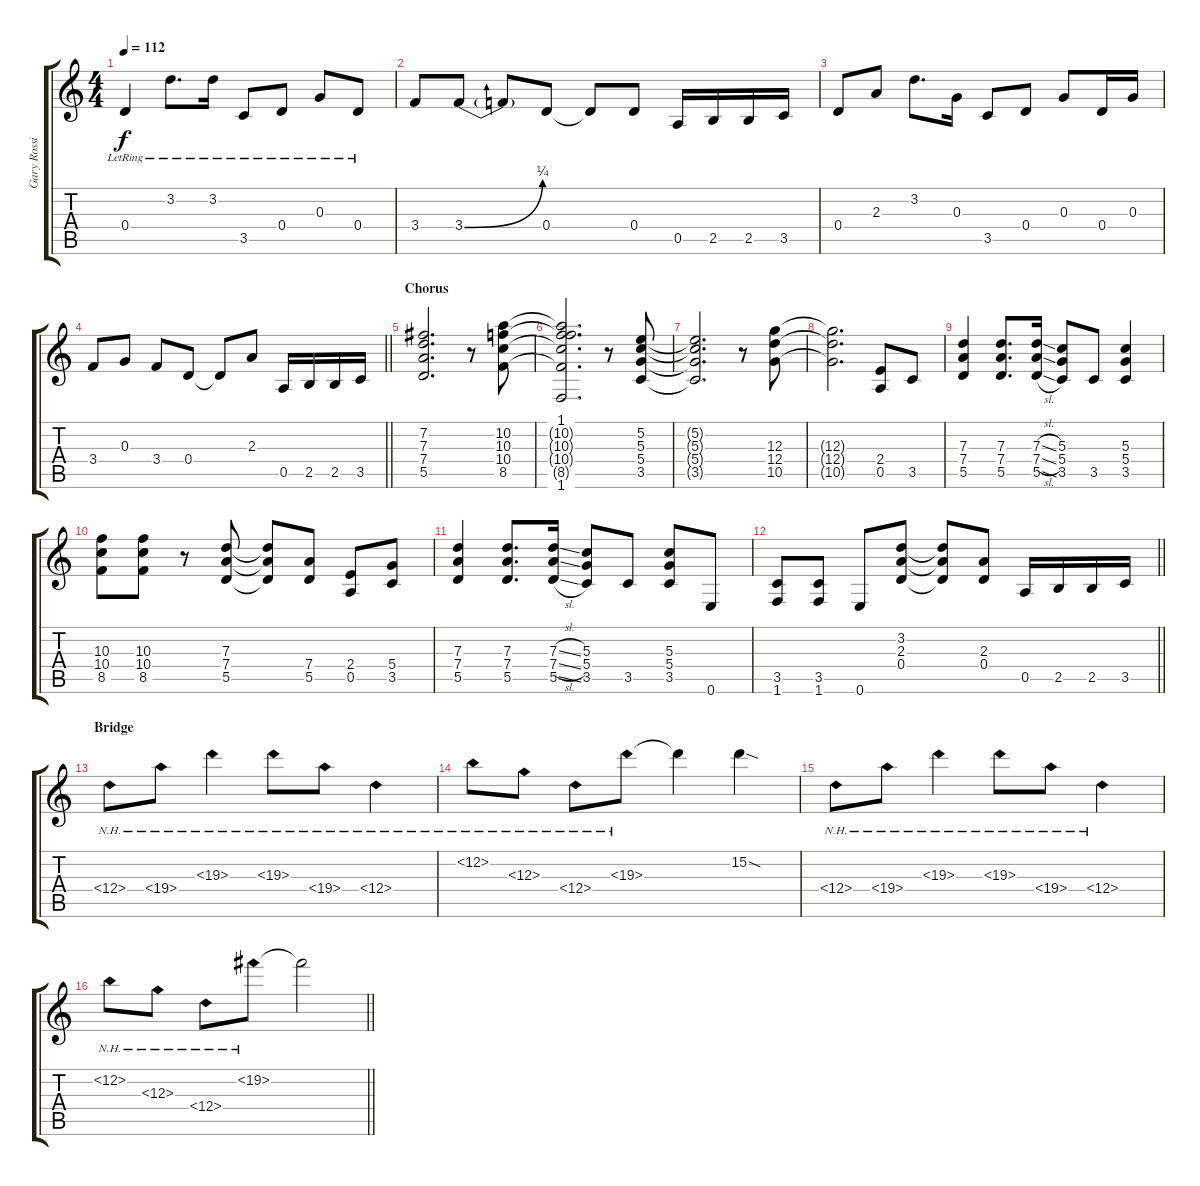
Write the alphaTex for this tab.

\track ("Gary Rossington" "Gary Rossi") {instrument overdrivenguitar}
\staff {score tabs}
\tuning (E4 B3 G3 D3 A2 E2) {hide}
\ts (4 4)
\tempo 112
\clef g2
\ks c
0.4{lr}.4{dy f} 3.2{lr}.8{d} 3.2{lr}.16 3.5{lr}.8 0.4{lr}.8 0.3{lr}.8 0.4{lr}.8 |
3.4.8 3.4{be (bend 0 0 60 1)}.8 3.4{t}.8 0.4.8 0.4{t}.8 0.4.8 0.5.16 2.5.16 2.5.16 3.5.16 |
0.4.8 2.3.8 3.2.8{d} 0.3.16 3.5.8 0.4.8 0.3.8 0.4.16 0.3.16 |
\barLineRight lightlight
3.4.8 0.3.8 3.4.8 0.4.8 0.4{t}.8 2.3.8 0.5.16 2.5.16 2.5.16 3.5.16 |
\section ("" "Chorus")
(7.2 7.3 7.4 5.5).2{d} r.8 (10.2 10.3 10.4 8.5).8 |
(1.1 10.2{t} 10.3{t} 10.4{t} 8.5{t} 1.6).2{d} r.8 (5.2 5.3 5.4 3.5).8 |
(5.2{t} 5.3{t} 5.4{t} 3.5{t}).2{d} r.8 (12.3 12.4 10.5).8 |
(12.3{t} 12.4{t} 10.5{t}).2{d} (2.4 0.5).8 3.5.8 |
(7.3 7.4 5.5).4 (7.3 7.4 5.5).8{d} (7.3{sl} 7.4{sl} 5.5{sl}).16 (5.3 5.4 3.5).8 3.5.8 (5.3 5.4 3.5).4 |
(10.3 10.4 8.5).8 (10.3 10.4 8.5).8 r.8 (7.3 7.4 5.5).8 (7.3{t} 7.4{t} 5.5{t}).8 (7.4 5.5).8 (2.4 0.5).8 (5.4 3.5).8 |
(7.3 7.4 5.5).4 (7.3 7.4 5.5).8{d} (7.3{sl} 7.4{sl} 5.5{sl}).16 (5.3 5.4 3.5).8 3.5.8 (5.3 5.4 3.5).8 0.6.8 |
\barLineRight lightlight
(3.5 1.6).8 (3.5 1.6).8 0.6.8 (3.2 2.3 0.4).8 (3.2{t} 2.3{t} 0.4{t}).8 (2.3 0.4).8 0.5.16 2.5.16 2.5.16 3.5.16 |
\section ("" "Bridge")
12.4{nh}.8 19.4{nh}.8 19.3{nh}.4 19.3{nh}.8 19.4{nh}.8 12.4{nh}.4 |
12.2{nh}.8 12.3{nh}.8 12.4{nh}.8 19.3{nh}.8 19.3{t}.4 15.2{sod}.4 |
12.4{nh}.8 19.4{nh}.8 19.3{nh}.4 19.3{nh}.8 19.4{nh}.8 12.4{nh}.4 |
\barLineRight lightlight
12.2{nh}.8 12.3{nh}.8 12.4{nh}.8 19.2{nh}.8 19.2{t}.2
